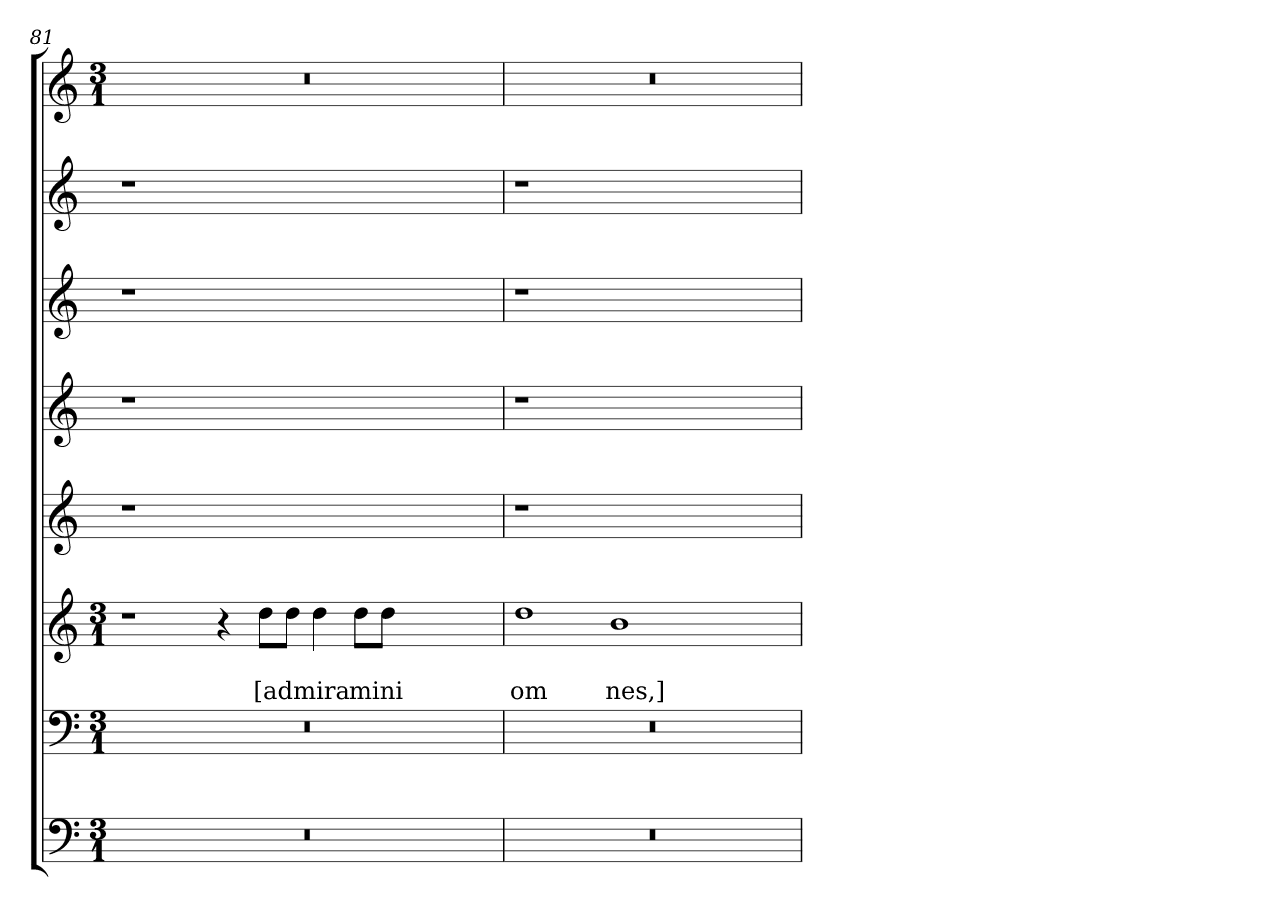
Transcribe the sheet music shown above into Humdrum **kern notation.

**kern	**kern	**kern	**text	**text	**kern	**kern	**kern	**kern	**kern
*part8	*part7	*part6	*part6	*part6	*part5	*part4	*part3	*part2	*part1
*staff8	*staff7	*staff6	*staff6	*staff6	*staff5	*staff4	*staff3	*staff2	*staff1
*clefF4	*clefF4	*clefG2	*	*	*clefG2	*clefG2	*clefG2	*clefG2	*clefG2
*k[]	*k[]	*k[]	*	*	*k[]	*k[]	*k[]	*k[]	*k[]
*C:	*C:	*C:	*	*	*C:	*C:	*C:	*C:	*C:
*M3/1	*M3/1	*M3/1	*	*	*	*	*	*	*M3/1
=81	=81	=81	=81	=81	=81	=81	=81	=81	=81
0.r	0.r	1r	.	.	1r	1r	1r	1r	0.r
.	.	4r	.	.	0ryy	0ryy	0ryy	0ryy	.
!	!	!	!	!LO:LY:b	!	!	!	!	!
.	.	8dd\L	.	[admira	.	.	.	.	.
.	.	8dd\J	.	.	.	.	.	.	.
.	.	4dd\	.	.	.	.	.	.	.
!	!	!	!	!LO:LY:b	!	!	!	!	!
.	.	8dd\L	.	mini	.	.	.	.	.
.	.	8dd\J	.	.	.	.	.	.	.
.	.	1ryy	.	.	.	.	.	.	.
=82	=82	=82	=82	=82	=82	=82	=82	=82	=82
!	!	!	!	!LO:LY:b	!	!	!	!	!
0.r	0.r	1dd	.	om	1r	1r	1r	1r	0.r
!	!	!	!	!LO:LY:b	!	!	!	!	!
.	.	1b	.	nes,]	0ryy	0ryy	0ryy	0ryy	.
.	.	1ryy	.	.	.	.	.	.	.
=	=	=	=	=	=	=	=	=	=
*-	*-	*-	*-	*-	*-	*-	*-	*-	*-
